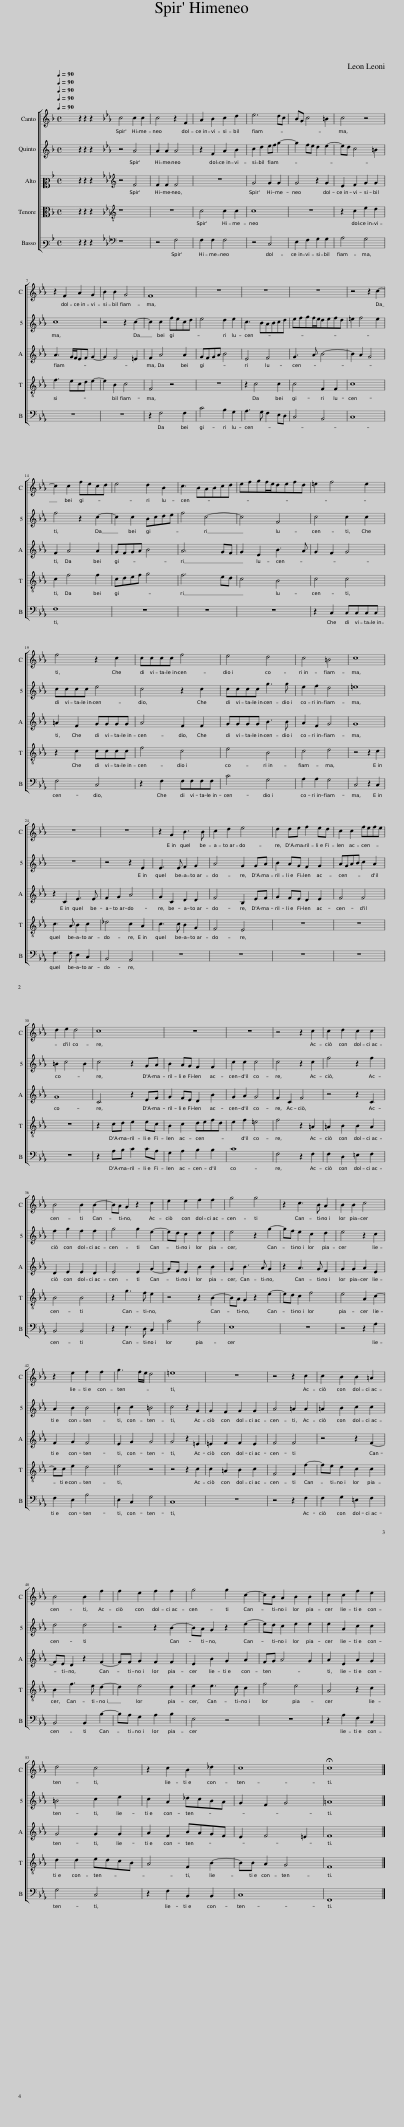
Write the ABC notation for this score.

X:1
%%score [ 1 2 3 4 5 ]
L:1/8
Q:1/4=90
M:4/4
I:linebreak $
K:F
V:1 treble
V:2 treble
V:3 alto2
V:4 alto
V:5 bass3
V:1
 x8 | z2 z2 z2 x2 |[K:Eb] c4 c2 c2 | c4 z2 F2 | A2 B2 c2 d2 | %5
 e6 dc | BG c4 =B2 | c4 z4 |$ z2 F2 A2 G2 | B2 B2 G4 | %10
 F8 | z8 | z8 | z8 | z4 z2 c2- |$ %15
 c2 c2 fecd | e4 d2 B2 | c3 BABcd | efgf/e/defd | =e2 f4 e2 |$ %20
 f4 z2 c2 | cccc f4 | e4 d4 | c4 =B4 | c8 |$ %25
 z8 | z8 | z2 G2 B3 B | c2 d2 e4 | d2 de f2 ed | %30
 c2 c2 fefe |$ d2 e2 d4 | c8 | z8 | z8 | %35
 z4 z2 c2 | c2 d2 c2 c2 |$ B4 B2 B2- | BA G2 z2 c2 | e2 e2 f2 f2 | %40
 g4 g4 | z2 c3 B A2 | B2 B2 c4 |$ z2 e2 f2 f2 | g3 f/e/ d4 | %45
 =e8 | z8 | z4 z2 c2 | c2 B2 B2 =A2 |$ B4 B2 f2 | %50
 f2 e2 f2 f2 | g4 g2 c2- | cB A2 B2 B2 | c2 c2 f2 e2 |$ d4 c4 | %55
 z2 c2 B2 _d2 | c8 | !fermata!c8 |] %58
V:2
 x8 | z2 z2 z2 x2 |[K:Eb] z4 A4 | A2 A2 A4 | z2 F2 A2 B2 | %5
 c2 d2 ef g2- | g2 fe d2 e2- | ed c4 =B2 |$ c8 | z4 z2 c2- | %10
 c2 c2 fecd | e4 d2 e2 | c3 BABcd | efgf/e/defd | =e2 f4 e2 |$ %15
 f4 z2 c2- | c2 c2 Bcde | f4 c4- | c4 F4 | c4 c2 c2 |$ %20
 cccc e4 | c4 z2 c2 | cccc g3 g | e2 f2 d4 | =e8 |$ %25
 z8 | z4 z2 E2 | E3 E F2 G2 | A4 G2 GA | B2 AG F2 G2 | %30
 AGAB c2 A2 |$ =B2 c4 B2 | c4 z2 GA | B2 AG F2 F2 | c2 c2 c4 | %35
 c4 z2 c2 | f4 z2 f2 |$ f2 g2 f2 f2 | g4 g2 e2- | ed c2 d2 d2 | %40
 e4 z2 g2- | gf e2 c2 d2 | e4 z2 c2 |$ A2 B2 B4 | B2 c2 =B4 | %45
 c4 z2 G2 | G2 F2 G2 G2 | A4 =A2 A2 | =A2 B2 c2 c2 |$ d4 d4 | %50
 z4 z2 B2- | BA G2 z2 e2- | ed c2 e2 e2 | e2 A2 c2 c2 |$ =B4 c2 e2 | %55
 c2 A2 _dcBA | G2 F2 G4 | =A8 |] %58
V:3
 x8 | z2 z2 z2 x2 |[K:Eb][K:treble] z4 F4 | F2 F2 F4 | z8 | %5
 G4 G2 G2 | G4 z2 G2 | E2 F2 G2 G2 |$ A3 G/F/EF G2- | G2 F4 =E2 | %10
 F2 A4 A2 | GFGA B4 | E4 F4 | G3 A B4- | B2 A2 G4 |$ %15
 F2 A4 A2 | GFGA B4 | A6 GF | G2 E2 B3 A | G2 F2 G4 |$ %20
 =A2 F2 GGGG | A4 F2 F2 | GGGG B3 B | A2 F2 G4 | G8 |$ %25
 z2 C2 E3 E | F2 G2 A4 | G2 C2 D2 D2 | F4 B,2 EF | G2 FE D2 E2 | %30
 F4 F4 |$ G8 | C4 z2 EF | G2 FE D2 B2 | G2 A2 G4 | %35
 F2 C2 F4 | z4 z2 C2 |$ D2 E2 E2 D2 | E4 E2 G2- | GF E2 B2 B2 | %40
 G2 B3 A G2 | z2 A3 G F2 | G2 G2 A2 E2 |$ F2 G2 F4 | E2 G2 G4 | %45
 G4 z2 =E2 | =E2 F2 F2 E2 | F4 F4 | z4 z2 F2- |$ FE D2 z2 F2- | %50
 FF G2 F2 F2 | E2 B2 G2 A2 | FG A4 G2 | A2 E2 A2 G2 |$ G4 G2 G2 | %55
 A2 F2 BAGF | E2 F4 =E2 | F8 |] %58
V:4
 x8 | z2 z2 z2 x2 |[K:Eb][K:treble-8] z8 | z8 | c4 c2 c2 | %5
 c8 | z8 | z2 c2 e2 d2 |$ f3 ecd e2- | e2 B2 c4 | %10
 F4 z4 | z8 | z2 c4 c2 | c4 F2 F2 | c8 |$ %15
 c2 f4 f2 | cdef g4 | f6 ed | c4 B4 | c4 c4 |$ %20
 z2 c2 cccc | f4 c4 | e4 B4 | c4 d4 | z4 z2 c2 |$ %25
 c3 A B2 c2 | _d4 c2 A2 | c3 c B2 G2 | F4 E4 | z8 | %30
 z8 |$ z8 | z2 cd e2 ec | B2 c2 defd | e2 f2 =e4 | %35
 f4 z2 =A2 | =A2 B2 B2 A2 |$ B4 B4 | z2 g3 f e2 | z4 z2 B2- | %40
 BA G2 z2 e2- | ed c2 f4 | e4 A2 c2- |$ cc e2 d4 | e4 z4 | %45
 z4 z2 c2 | c2 =A2 B2 c2 | F4 F2 f2- | fe d2 c2 c2 |$ B2 f3 e d2- | %50
 d2 e4 d2 | e2 e3 d c2 | f4 e4 | A4 z2 c2 |$ d2 d2 edcB | %55
 A4 F2 B2- | BB A2 G4 | F8 |] %58
V:5
 x8 | z2 z2 z2 x2 |[K:Eb][K:bass] z8 | z4 F,4 | F,2 F,2 F,4 | %5
 z4 C,4 | E,2 F,2 G,2 G,2 | A,4 G,4 |$ z8 | z8 | %10
 z2 F,4 F,2 | C4 B,2 G,2 | A,3 G, F,2 E,D, | C,4 B,,4 | C,8 |$ %15
 F,8 | z8 | z8 | z8 | z2 C,2 C,C,C,C, |$ %20
 F,4 C,4 | z2 F,2 F,F,F,F, | C4 G,4 | A,2 A,2 G,4 | C,4 z2 C,2 |$ %25
 F,3 F, E,2 C,2 | B,,4 A,,4 | z8 | z8 | z8 | %30
 z8 |$ z8 | z2 A,B, C2 CA, | G,2 A,2 B,2 B,2 | C8 | %35
 F,4 z2 F,2 | F,2 D,2 =E,2 F,2 |$ B,,4 B,,4 | z2 E,3 D, C,2 | C4 B,4 | %40
 E,8 | z8 | z4 z2 A,2 |$ F,2 E,2 B,4 | E,2 C,2 G,4 | %45
 C,8 | z8 | z4 z2 F,2 | F,2 G,2 =E,2 F,2 |$ B,,4 B,,2 B,2- | %50
 B,A, G,2 A,2 B,2 | E,4 z4 | z8 | z2 A,2 F,2 C,2 |$ G,4 C,4 | %55
 z2 F,2 B,,2 B,,2 | C,8 | F,,8 |] %58
